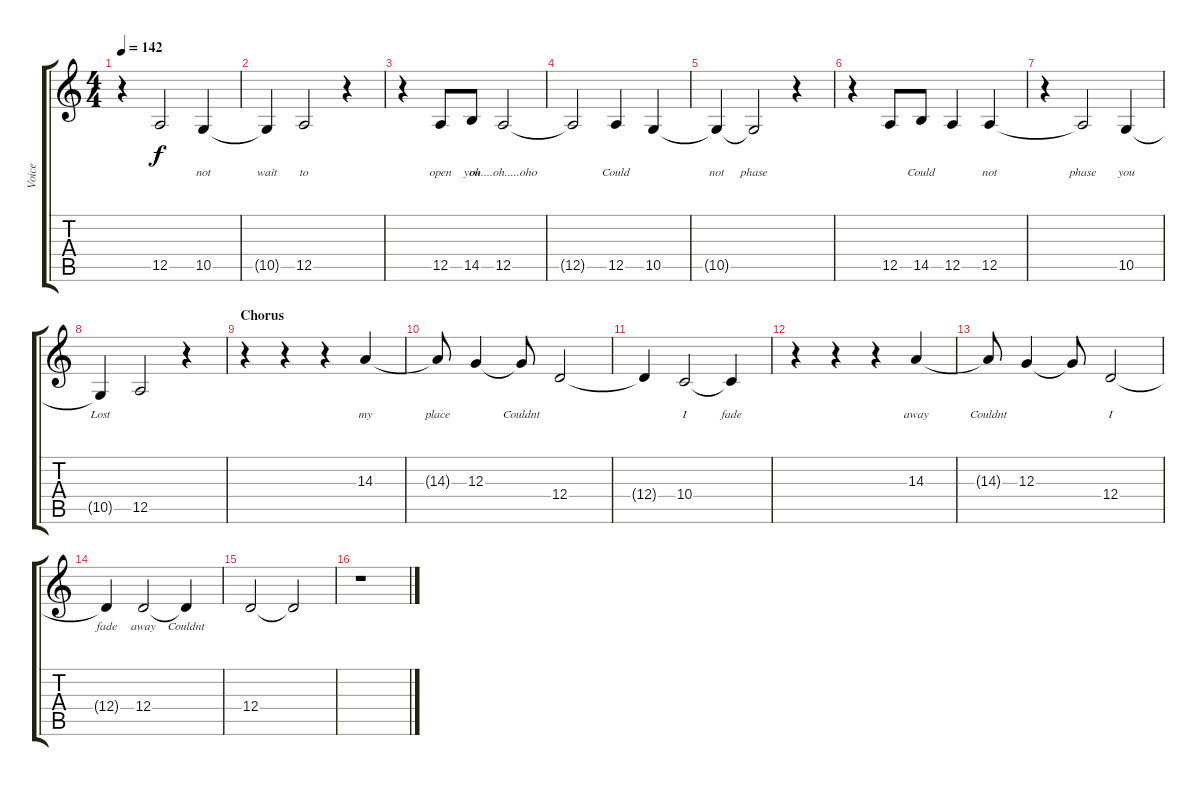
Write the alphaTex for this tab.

\track ("Voice" "Voice") {instrument lead2sawtooth}
\staff {score tabs}
\tuning (E4 B3 G3 D3 A2 E2) {hide}
\ts (4 4)
\tempo 142
\clef g2
\ks c
r.4{dy f} 12.5{t}.2{lyrics (0 "") lyrics (1 "") lyrics (2 "") lyrics (3 "") lyrics (4 "")} 10.5.4{lyrics (0 "not") lyrics (1 "") lyrics (2 "") lyrics (3 "") lyrics (4 "")} |
10.5{t}.4{lyrics (0 "wait") lyrics (1 "") lyrics (2 "") lyrics (3 "") lyrics (4 "")} 12.5.2{lyrics (0 "to") lyrics (1 "") lyrics (2 "") lyrics (3 "") lyrics (4 "")} r.4 |
r.4 12.5.8{lyrics (0 "open") lyrics (1 "") lyrics (2 "") lyrics (3 "") lyrics (4 "")} 14.5.8{lyrics (0 "you") lyrics (1 "") lyrics (2 "") lyrics (3 "") lyrics (4 "")} 12.5.2{lyrics (0 "oh....oh.....oho") lyrics (1 "") lyrics (2 "") lyrics (3 "") lyrics (4 "")} |
12.5{t}.2{lyrics (0 "") lyrics (1 "") lyrics (2 "") lyrics (3 "") lyrics (4 "")} 12.5.4{lyrics (0 "Could") lyrics (1 "") lyrics (2 "") lyrics (3 "") lyrics (4 "")} 10.5.4{lyrics (0 "") lyrics (1 "") lyrics (2 "") lyrics (3 "") lyrics (4 "")} |
10.5{t}.4{lyrics (0 "not") lyrics (1 "") lyrics (2 "") lyrics (3 "") lyrics (4 "")} 10.5{t}.2{lyrics (0 "phase") lyrics (1 "") lyrics (2 "") lyrics (3 "") lyrics (4 "")} r.4 |
r.4 12.5.8{lyrics (0 "") lyrics (1 "") lyrics (2 "") lyrics (3 "") lyrics (4 "")} 14.5.8{lyrics (0 "Could") lyrics (1 "") lyrics (2 "") lyrics (3 "") lyrics (4 "")} 12.5.4{lyrics (0 "") lyrics (1 "") lyrics (2 "") lyrics (3 "") lyrics (4 "")} 12.5.4{lyrics (0 "not") lyrics (1 "") lyrics (2 "") lyrics (3 "") lyrics (4 "")} |
r.4 12.5{t}.2{lyrics (0 "phase") lyrics (1 "") lyrics (2 "") lyrics (3 "") lyrics (4 "")} 10.5.4{lyrics (0 "you") lyrics (1 "") lyrics (2 "") lyrics (3 "") lyrics (4 "")} |
10.5{t}.4{lyrics (0 "Lost") lyrics (1 "") lyrics (2 "") lyrics (3 "") lyrics (4 "")} 12.5.2{lyrics (0 "") lyrics (1 "") lyrics (2 "") lyrics (3 "") lyrics (4 "")} r.4 |
\section ("" "Chorus")
r.4 r.4 r.4 14.3.4{lyrics (0 "my") lyrics (1 "") lyrics (2 "") lyrics (3 "") lyrics (4 "")} |
14.3{t}.8{lyrics (0 "place") lyrics (1 "") lyrics (2 "") lyrics (3 "") lyrics (4 "")} 12.3.4{lyrics (0 "") lyrics (1 "") lyrics (2 "") lyrics (3 "") lyrics (4 "")} 12.3{t}.8{lyrics (0 "Couldnt") lyrics (1 "") lyrics (2 "") lyrics (3 "") lyrics (4 "")} 12.4.2{lyrics (0 "") lyrics (1 "") lyrics (2 "") lyrics (3 "") lyrics (4 "")} |
12.4{t}.4{lyrics (0 "") lyrics (1 "") lyrics (2 "") lyrics (3 "") lyrics (4 "")} 10.4.2{lyrics (0 "I") lyrics (1 "") lyrics (2 "") lyrics (3 "") lyrics (4 "")} 10.4{t}.4{lyrics (0 "fade") lyrics (1 "") lyrics (2 "") lyrics (3 "") lyrics (4 "")} |
r.4 r.4 r.4 14.3.4{lyrics (0 "away") lyrics (1 "") lyrics (2 "") lyrics (3 "") lyrics (4 "")} |
14.3{t}.8{lyrics (0 "Couldnt") lyrics (1 "") lyrics (2 "") lyrics (3 "") lyrics (4 "")} 12.3.4{lyrics (0 "") lyrics (1 "") lyrics (2 "") lyrics (3 "") lyrics (4 "")} 12.3{t}.8{lyrics (0 "") lyrics (1 "") lyrics (2 "") lyrics (3 "") lyrics (4 "")} 12.4.2{lyrics (0 "I") lyrics (1 "") lyrics (2 "") lyrics (3 "") lyrics (4 "")} |
12.4{t}.4{lyrics (0 "fade") lyrics (1 "") lyrics (2 "") lyrics (3 "") lyrics (4 "")} 12.4.2{lyrics (0 "away") lyrics (1 "") lyrics (2 "") lyrics (3 "") lyrics (4 "")} 12.4{t}.4{lyrics (0 "Couldnt") lyrics (1 "") lyrics (2 "") lyrics (3 "") lyrics (4 "")} |
12.4.2{lyrics (0 "") lyrics (1 "") lyrics (2 "") lyrics (3 "") lyrics (4 "")} 12.4{t}.2{lyrics (0 "") lyrics (1 "") lyrics (2 "") lyrics (3 "") lyrics (4 "")} |
r.1
